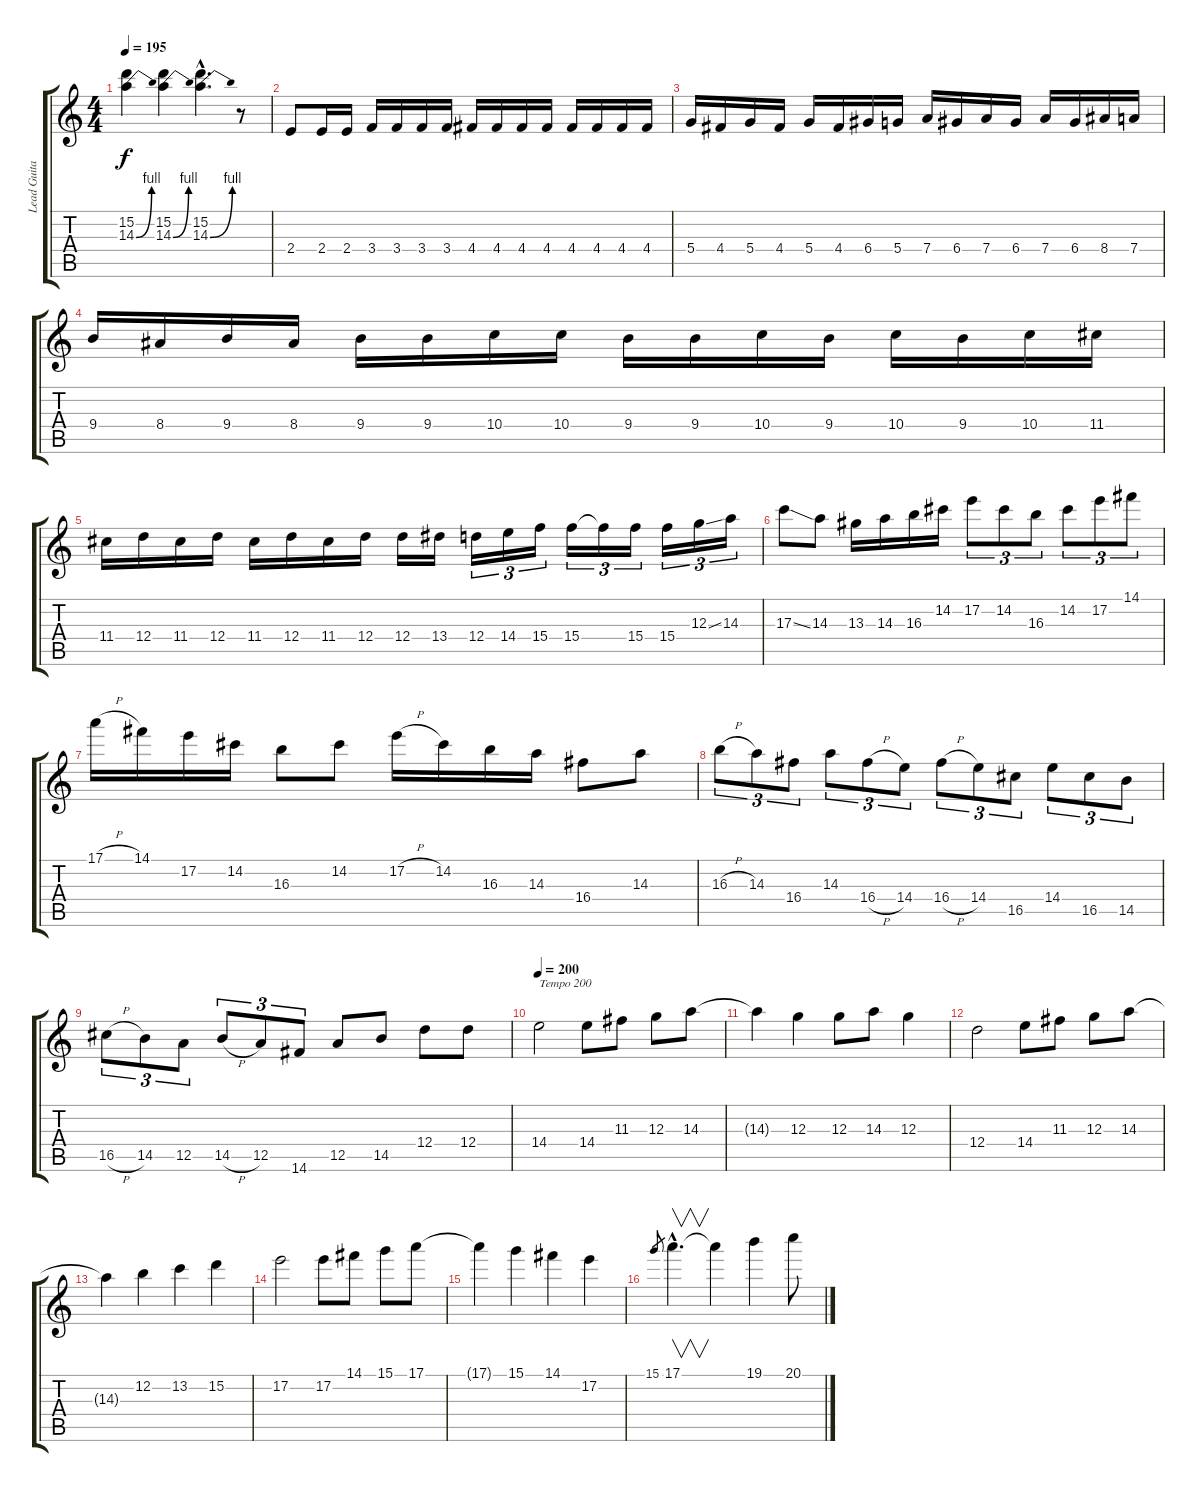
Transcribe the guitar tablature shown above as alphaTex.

\track ("Lead Guitar" "Lead Guita") {instrument distortionguitar}
\staff {score tabs}
\tuning (E4 B3 G3 D3 A2 E2) {hide}
\ts (4 4)
\tempo 195
\clef g2
\ks c
(15.2 14.3{be (bend 0 0 60 4)}).4{dy f} (15.2 14.3{be (bend 0 0 60 4)}).4 (15.2{hac} 14.3{be (bend 0 0 60 4) hac}).4{d} r.8 |
2.4.8 2.4.16 2.4.16 3.4.16 3.4.16 3.4.16 3.4.16 4.4.16 4.4.16 4.4.16 4.4.16 4.4.16 4.4.16 4.4.16 4.4.16 |
5.4.16 4.4.16 5.4.16 4.4.16 5.4.16 4.4.16 6.4.16 5.4.16 7.4.16 6.4.16 7.4.16 6.4.16 7.4.16 6.4.16 8.4.16 7.4.16 |
9.4.16 8.4.16 9.4.16 8.4.16 9.4.16 9.4.16 10.4.16 10.4.16 9.4.16 9.4.16 10.4.16 9.4.16 10.4.16 9.4.16 10.4.16 11.4.16 |
11.4.16 12.4.16 11.4.16 12.4.16 11.4.16 12.4.16 11.4.16 12.4.16 12.4.16 13.4.16 12.4.16{tu (3 2)} 14.4.16{tu (3 2)} 15.4.16{tu (3 2)} 15.4.16{tu (3 2)} 15.4{t}.16{tu (3 2)} 15.4.16{tu (3 2)} 15.4.16{tu (3 2)} 12.3{ss}.16{tu (3 2)} 14.3.16{tu (3 2)} |
17.3{ss}.8 14.3.8 13.3.16 14.3.16 16.3.16 14.2.16 17.2.8{tu (3 2)} 14.2.8{tu (3 2)} 16.3.8{tu (3 2)} 14.2.8{tu (3 2)} 17.2.8{tu (3 2)} 14.1.8{tu (3 2)} |
17.1{h}.16 14.1.16 17.2.16 14.2.16 16.3.8 14.2.8 17.2{h}.16 14.2.16 16.3.16 14.3.16 16.4.8 14.3.8 |
16.3{h}.8{tu (3 2)} 14.3.8{tu (3 2)} 16.4.8{tu (3 2)} 14.3.8{tu (3 2)} 16.4{h}.8{tu (3 2)} 14.4.8{tu (3 2)} 16.4{h}.8{tu (3 2)} 14.4.8{tu (3 2)} 16.5.8{tu (3 2)} 14.4.8{tu (3 2)} 16.5.8{tu (3 2)} 14.5.8{tu (3 2)} |
16.5{h}.8{tu (3 2)} 14.5.8{tu (3 2)} 12.5.8{tu (3 2)} 14.5{h}.8{tu (3 2)} 12.5.8{tu (3 2)} 14.6.8{tu (3 2)} 12.5.8 14.5.8 12.4.8 12.4.8 |
\tempo 200
14.4.2{txt "Tempo 200"} 14.4.8 11.3.8 12.3.8 14.3.8 |
14.3{t}.4 12.3.4 12.3.8 14.3.8 12.3.4 |
12.4.2 14.4.8 11.3.8 12.3.8 14.3.8 |
14.3{t}.4 12.2.4 13.2.4 15.2.4 |
17.2.2 17.2.8 14.1.8 15.1.8 17.1.8 |
17.1{t}.4 15.1.4 14.1.4 17.2.4 |
15.1.8{gr} 17.1{hac}.4{v d} 17.1{t}.4 19.1.4 20.1.8
